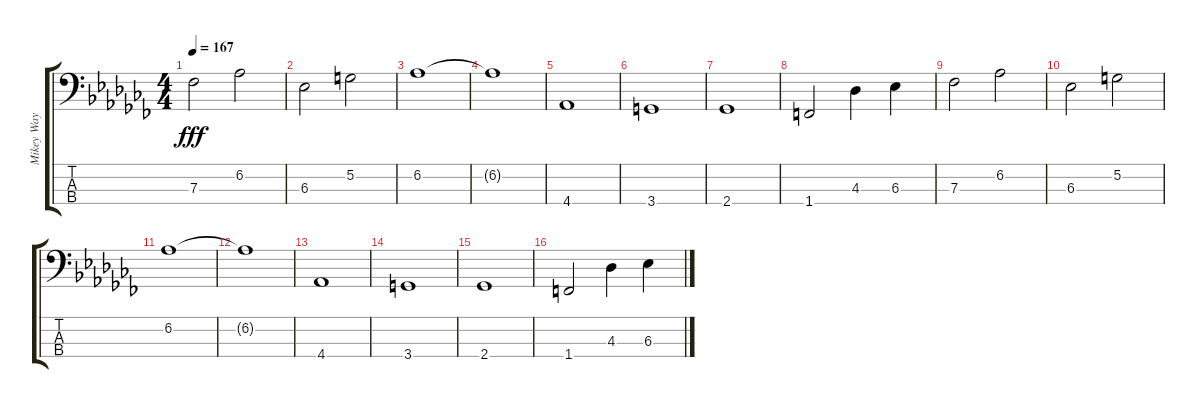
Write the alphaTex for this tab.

\track ("Mikey Way" "Mikey Way") {instrument electricbassfinger}
\staff {score tabs}
\tuning (G2 D2 A1 E1) {hide}
\ts (4 4)
\tempo 167
\clef f4
\ks abminor
7.3.2{dy fff} 6.2.2 |
6.3.2 5.2.2 |
6.2.1 |
6.2{t}.1 |
4.4.1 |
3.4.1 |
2.4.1 |
1.4.2 4.3.4 6.3.4 |
7.3.2 6.2.2 |
6.3.2 5.2.2 |
6.2.1 |
6.2{t}.1 |
4.4.1 |
3.4.1 |
2.4.1 |
1.4.2 4.3.4 6.3.4
